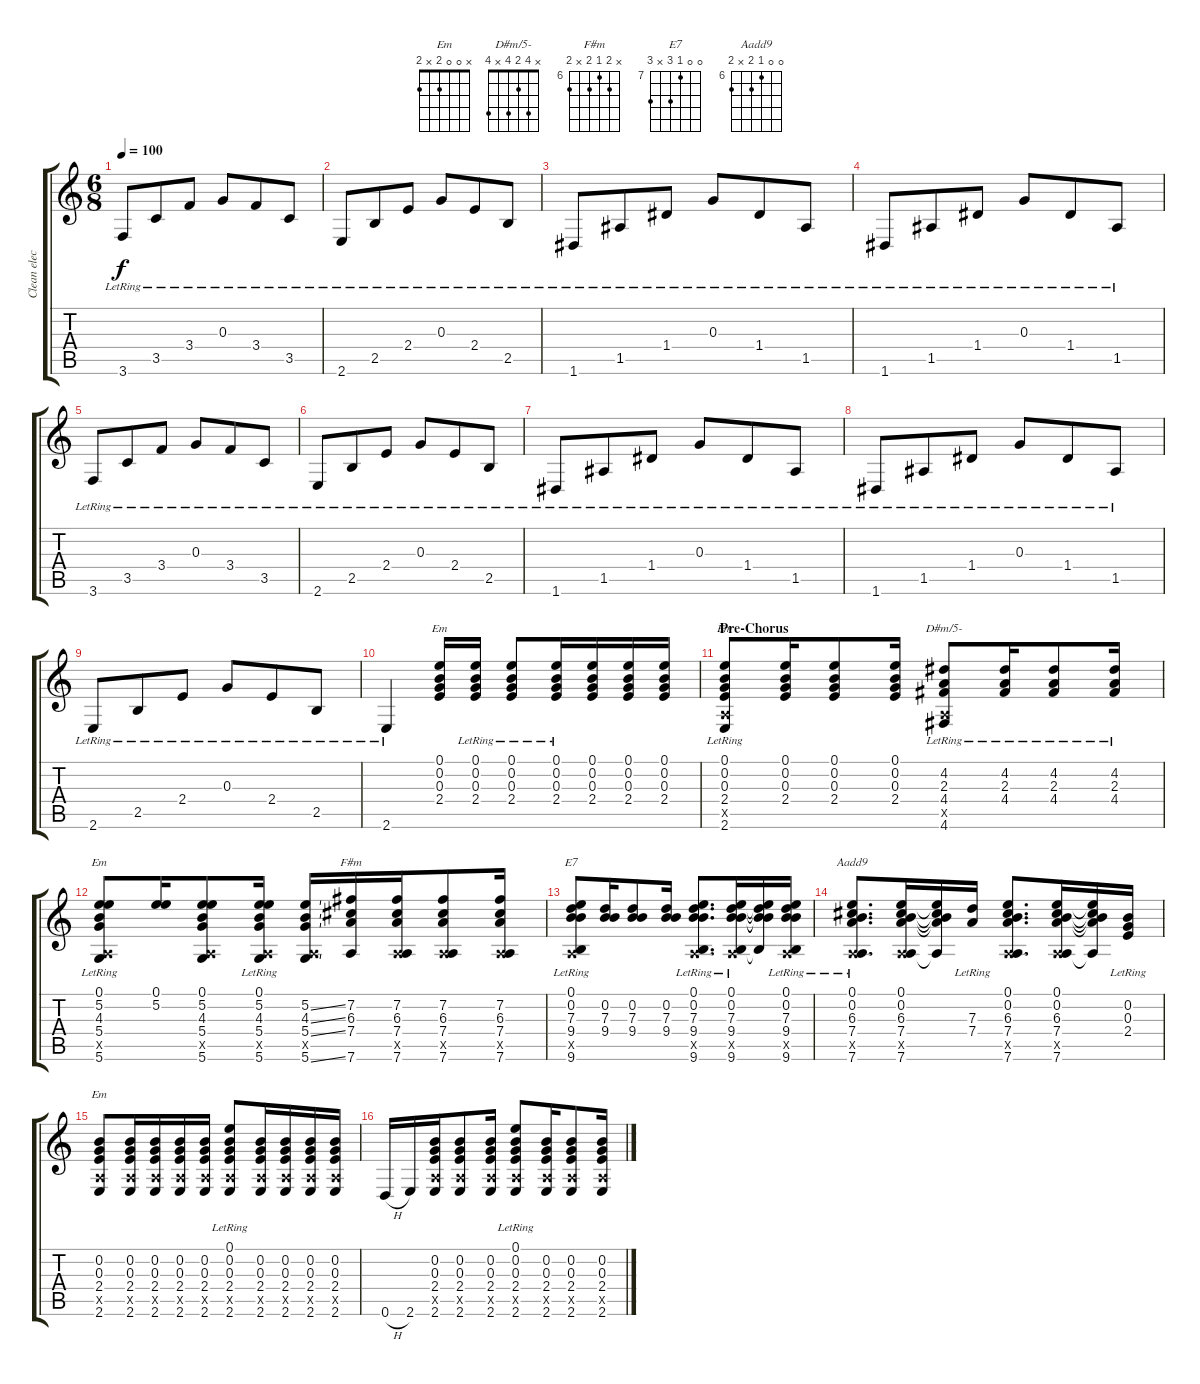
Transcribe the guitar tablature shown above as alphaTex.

\track ("Clean elec." "Clean elec") {instrument electricguitarclean}
\staff {score tabs}
\tuning (E4 B3 G3 D3 A2 D2) {hide}
\chord ("Em" 0 0 0 2 x x)
\chord ("Em" 0 0 0 2 x 2)
\chord ("D#m/5-" x 4 2 4 x 4)
\chord ("Em" 0 5 4 5 x 5)
\chord ("F#m" x 7 6 7 x 7) {firstfret 6}
\chord ("E7" 0 0 7 9 x 9) {firstfret 7}
\chord ("Aadd9" 0 0 6 7 x 7) {firstfret 6}
\chord ("Em" x 0 0 2 x 2)
\ts (6 8)
\tempo 100
\clef g2
\ks c
3.6{lr}.8{dy f} 3.5{lr}.8 3.4{lr}.8 0.3{lr}.8 3.4{lr}.8 3.5{lr}.8 |
2.6{lr}.8 2.5{lr}.8 2.4{lr}.8 0.3{lr}.8 2.4{lr}.8 2.5{lr}.8 |
1.6{lr}.8 1.5{lr}.8 1.4{lr}.8 0.3{lr}.8 1.4{lr}.8 1.5{lr}.8 |
1.6{lr}.8 1.5{lr}.8 1.4{lr}.8 0.3{lr}.8 1.4{lr}.8 1.5{lr}.8 |
3.6{lr}.8 3.5{lr}.8 3.4{lr}.8 0.3{lr}.8 3.4{lr}.8 3.5{lr}.8 |
2.6{lr}.8 2.5{lr}.8 2.4{lr}.8 0.3{lr}.8 2.4{lr}.8 2.5{lr}.8 |
1.6{lr}.8 1.5{lr}.8 1.4{lr}.8 0.3{lr}.8 1.4{lr}.8 1.5{lr}.8 |
1.6{lr}.8 1.5{lr}.8 1.4{lr}.8 0.3{lr}.8 1.4{lr}.8 1.5{lr}.8 |
2.6{lr}.8 2.5{lr}.8 2.4{lr}.8 0.3{lr}.8 2.4{lr}.8 2.5{lr}.8 |
2.6{lr}.4 (0.1 0.2 0.3 2.4).16{ch "Em"} (0.1 0.2 0.3 2.4{lr}).16 (0.1 0.2 0.3{lr} 2.4).8 (0.1 0.2 0.3 2.4{lr}).16 (0.1 0.2 0.3 2.4).16 (0.1 0.2 0.3 2.4).16 (0.1 0.2 0.3 2.4).16 |
\section ("" "Pre-Chorus")
(0.1 0.2 0.3 2.4{lr} 0.5{x} 2.6{lr}).8{ch "Em"} (0.1 0.2 0.3 2.4).16 (0.1 0.2 0.3 2.4).8 (0.1 0.2 0.3 2.4).16 (4.2{lr} 2.3{lr} 4.4 0.5{x} 4.6{lr}).8{ch "D#m/5-"} (4.2{lr} 2.3{lr} 4.4{lr}).16 (4.2{lr} 2.3{lr} 4.4{lr}).8 (4.2{lr} 2.3{lr} 4.4{lr}).16 |
(0.1 5.2 4.3{lr} 5.4{lr} 0.5{x} 5.6{lr}).8{ch "Em"} (0.1 5.2).16 (0.1 5.2 4.3 5.4 0.5{x} 5.6).8 (0.1{lr} 5.2 4.3 5.4 0.5{x} 5.6).16 (5.2{ss} 4.3{ss} 5.4{ss} 0.5{x} 5.6{ss}).16 (7.2 6.3 7.4 7.6).16{ch "F#m"} (7.2 6.3 7.4 0.5{x} 7.6).16 (7.2 6.3 7.4 0.5{x} 7.6).8 (7.2 6.3 7.4 0.5{x} 7.6).16 |
(0.1{lr} 0.2 7.3 9.4 0.5{x} 9.6{lr}).8{ch "E7"} (0.2 7.3 9.4).16 (0.2 7.3 9.4).8 (0.2 7.3 9.4).16 (0.1{lr} 0.2{lr} 7.3{lr} 9.4{lr} 0.5{x} 9.6{lr}).8{d} (0.1 0.2 7.3 9.4 0.5{x} 9.6{lr}).16 (0.1{t} 0.2{t} 7.3{t} 9.4{t} 9.6{t}).16 (0.1 0.2 7.3 9.4 0.5{x} 9.6{lr}).16 |
(0.1 0.2 6.3 7.4 0.5{x} 7.6{lr}).8{d ch "Aadd9"} (0.1 0.2 6.3 7.4 0.5{x} 7.6).16 (0.1{t} 0.2{t} 6.3{t} 7.4{t} 7.6{t}).16 (7.3{lr} 7.4{lr}).16 (0.1 0.2 6.3 7.4 0.5{x} 7.6).8{d} (0.1 0.2 6.3 7.4 0.5{x} 7.6).16 (0.1{t} 0.2{t} 6.3{t} 7.4{t} 7.6{t}).16 (0.2{lr} 0.3{lr} 2.4{lr}).16 |
(0.2 0.3 2.4 0.5{x} 2.6).8{ch "Em"} (0.2 0.3 2.4 0.5{x} 2.6).16 (0.2 0.3 2.4 0.5{x} 2.6).16 (0.2 0.3 2.4 0.5{x} 2.6).16 (0.2 0.3 2.4 0.5{x} 2.6).16 (0.1{lr} 0.2 0.3 2.4 0.5{x} 2.6).8 (0.2 0.3 2.4 0.5{x} 2.6).16 (0.2 0.3 2.4 0.5{x} 2.6).16 (0.2 0.3 2.4 0.5{x} 2.6).16 (0.2 0.3 2.4 0.5{x} 2.6).16 |
0.6{h}.16 2.6.16 (0.2 0.3 2.4 0.5{x} 2.6).16 (0.2 0.3 2.4 0.5{x} 2.6).8 (0.2 0.3 2.4 0.5{x} 2.6).16 (0.1{lr} 0.2 0.3 2.4 0.5{x} 2.6).8 (0.2 0.3 2.4 0.5{x} 2.6).16 (0.2 0.3 2.4 0.5{x} 2.6).8 (0.2 0.3 2.4 0.5{x} 2.6).16
